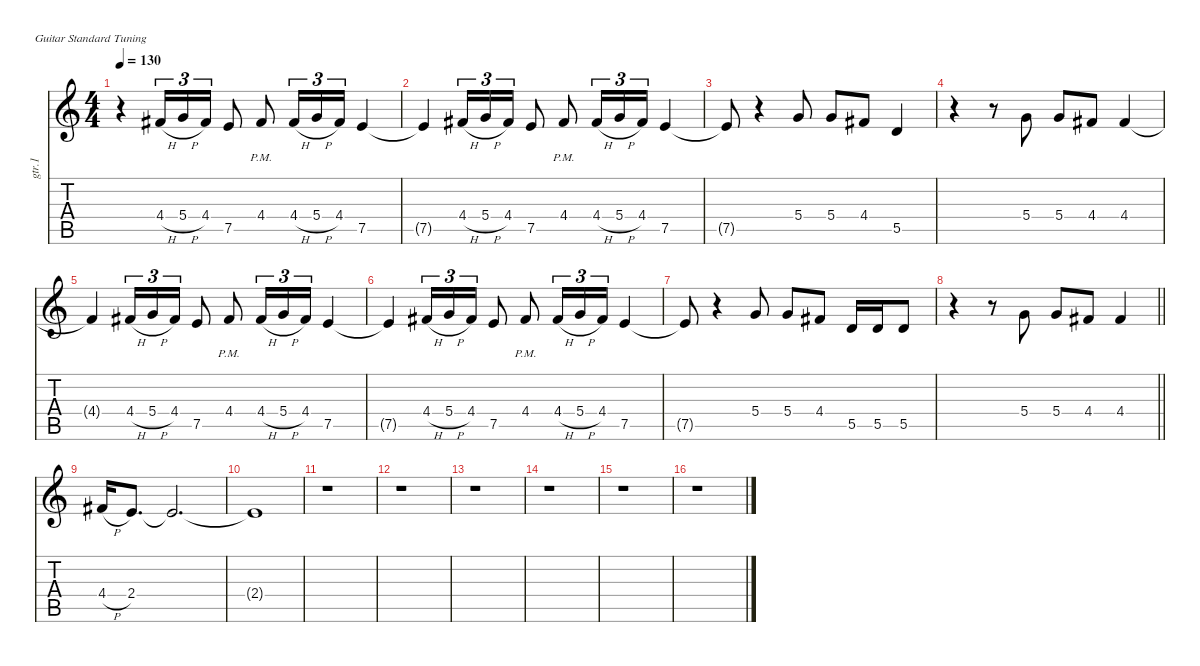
\defaultSystemsLayout 4
\hideDynamics
\bracketExtendMode nobrackets
\otherSystemsTrackNameOrientation horizontal
\track ("Guitar 1" "gtr.1") {instrument distortionguitar}
\staff {score tabs}
\tuning (E4 B3 G3 D3 A2 E2)
\ts (4 4)
\tempo 130
\clef g2
\ks c
r.4{dy f beam Down} 4.4{h acc #}.16{tu (3 2) beam Up} 5.4{h}.16{tu (3 2) beam Up} 4.4{acc #}.16{tu (3 2) beam Up} 7.5.8{beam Up} 4.4{pm acc #}.8{beam Up} 4.4{h acc #}.16{tu (3 2) beam Up} 5.4{h}.16{tu (3 2) beam Up} 4.4{acc #}.16{tu (3 2) beam Up} 7.5.4{beam Up} |
7.5{t}.4{beam Up} 4.4{h acc #}.16{tu (3 2) beam Up} 5.4{h}.16{tu (3 2) beam Up} 4.4{acc #}.16{tu (3 2) beam Up} 7.5.8{beam Up} 4.4{pm acc #}.8{beam Up} 4.4{h acc #}.16{tu (3 2) beam Up} 5.4{h}.16{tu (3 2) beam Up} 4.4{acc #}.16{tu (3 2) beam Up} 7.5.4{beam Up} |
7.5{t}.8{beam Up} r.4{beam Up} 5.4.8{beam Up} 5.4.8{beam Up} 4.4{acc #}.8{beam Up} 5.5.4{beam Up} |
r.4{beam Down} r.8{beam Down} 5.4.8{beam Up} 5.4.8{beam Up} 4.4{acc #}.8{beam Up} 4.4{acc #}.4{beam Up} |
4.4{t acc #}.4{beam Up} 4.4{h acc #}.16{tu (3 2) beam Up} 5.4{h}.16{tu (3 2) beam Up} 4.4{acc #}.16{tu (3 2) beam Up} 7.5.8{beam Up} 4.4{pm acc #}.8{beam Up} 4.4{h acc #}.16{tu (3 2) beam Up} 5.4{h}.16{tu (3 2) beam Up} 4.4{acc #}.16{tu (3 2) beam Up} 7.5.4{beam Up} |
7.5{t}.4{beam Up} 4.4{h acc #}.16{tu (3 2) beam Up} 5.4{h}.16{tu (3 2) beam Up} 4.4{acc #}.16{tu (3 2) beam Up} 7.5.8{beam Up} 4.4{pm acc #}.8{beam Up} 4.4{h acc #}.16{tu (3 2) beam Up} 5.4{h}.16{tu (3 2) beam Up} 4.4{acc #}.16{tu (3 2) beam Up} 7.5.4{beam Up} |
7.5{t}.8{beam Up} r.4{beam Up} 5.4.8{beam Up} 5.4.8{beam Up} 4.4{acc #}.8{beam Up} 5.5.16{beam Up} 5.5.16{beam Up} 5.5.8{beam Up} |
\barLineRight lightlight
r.4{beam Down} r.8{beam Down} 5.4.8{beam Up} 5.4.8{beam Up} 4.4{acc #}.8{beam Up} 4.4{acc #}.4{beam Up} |
4.4{h acc #}.16{dy ff beam Up} 2.4.8{d beam Up} 2.4{t}.2{d dy f beam Up} |
2.4{t}.1{beam Up} |
r.1{beam Down} |
r.1{beam Down} |
r.1{beam Down} |
r.1{beam Down} |
r.1{beam Down} |
r.1{beam Down}
